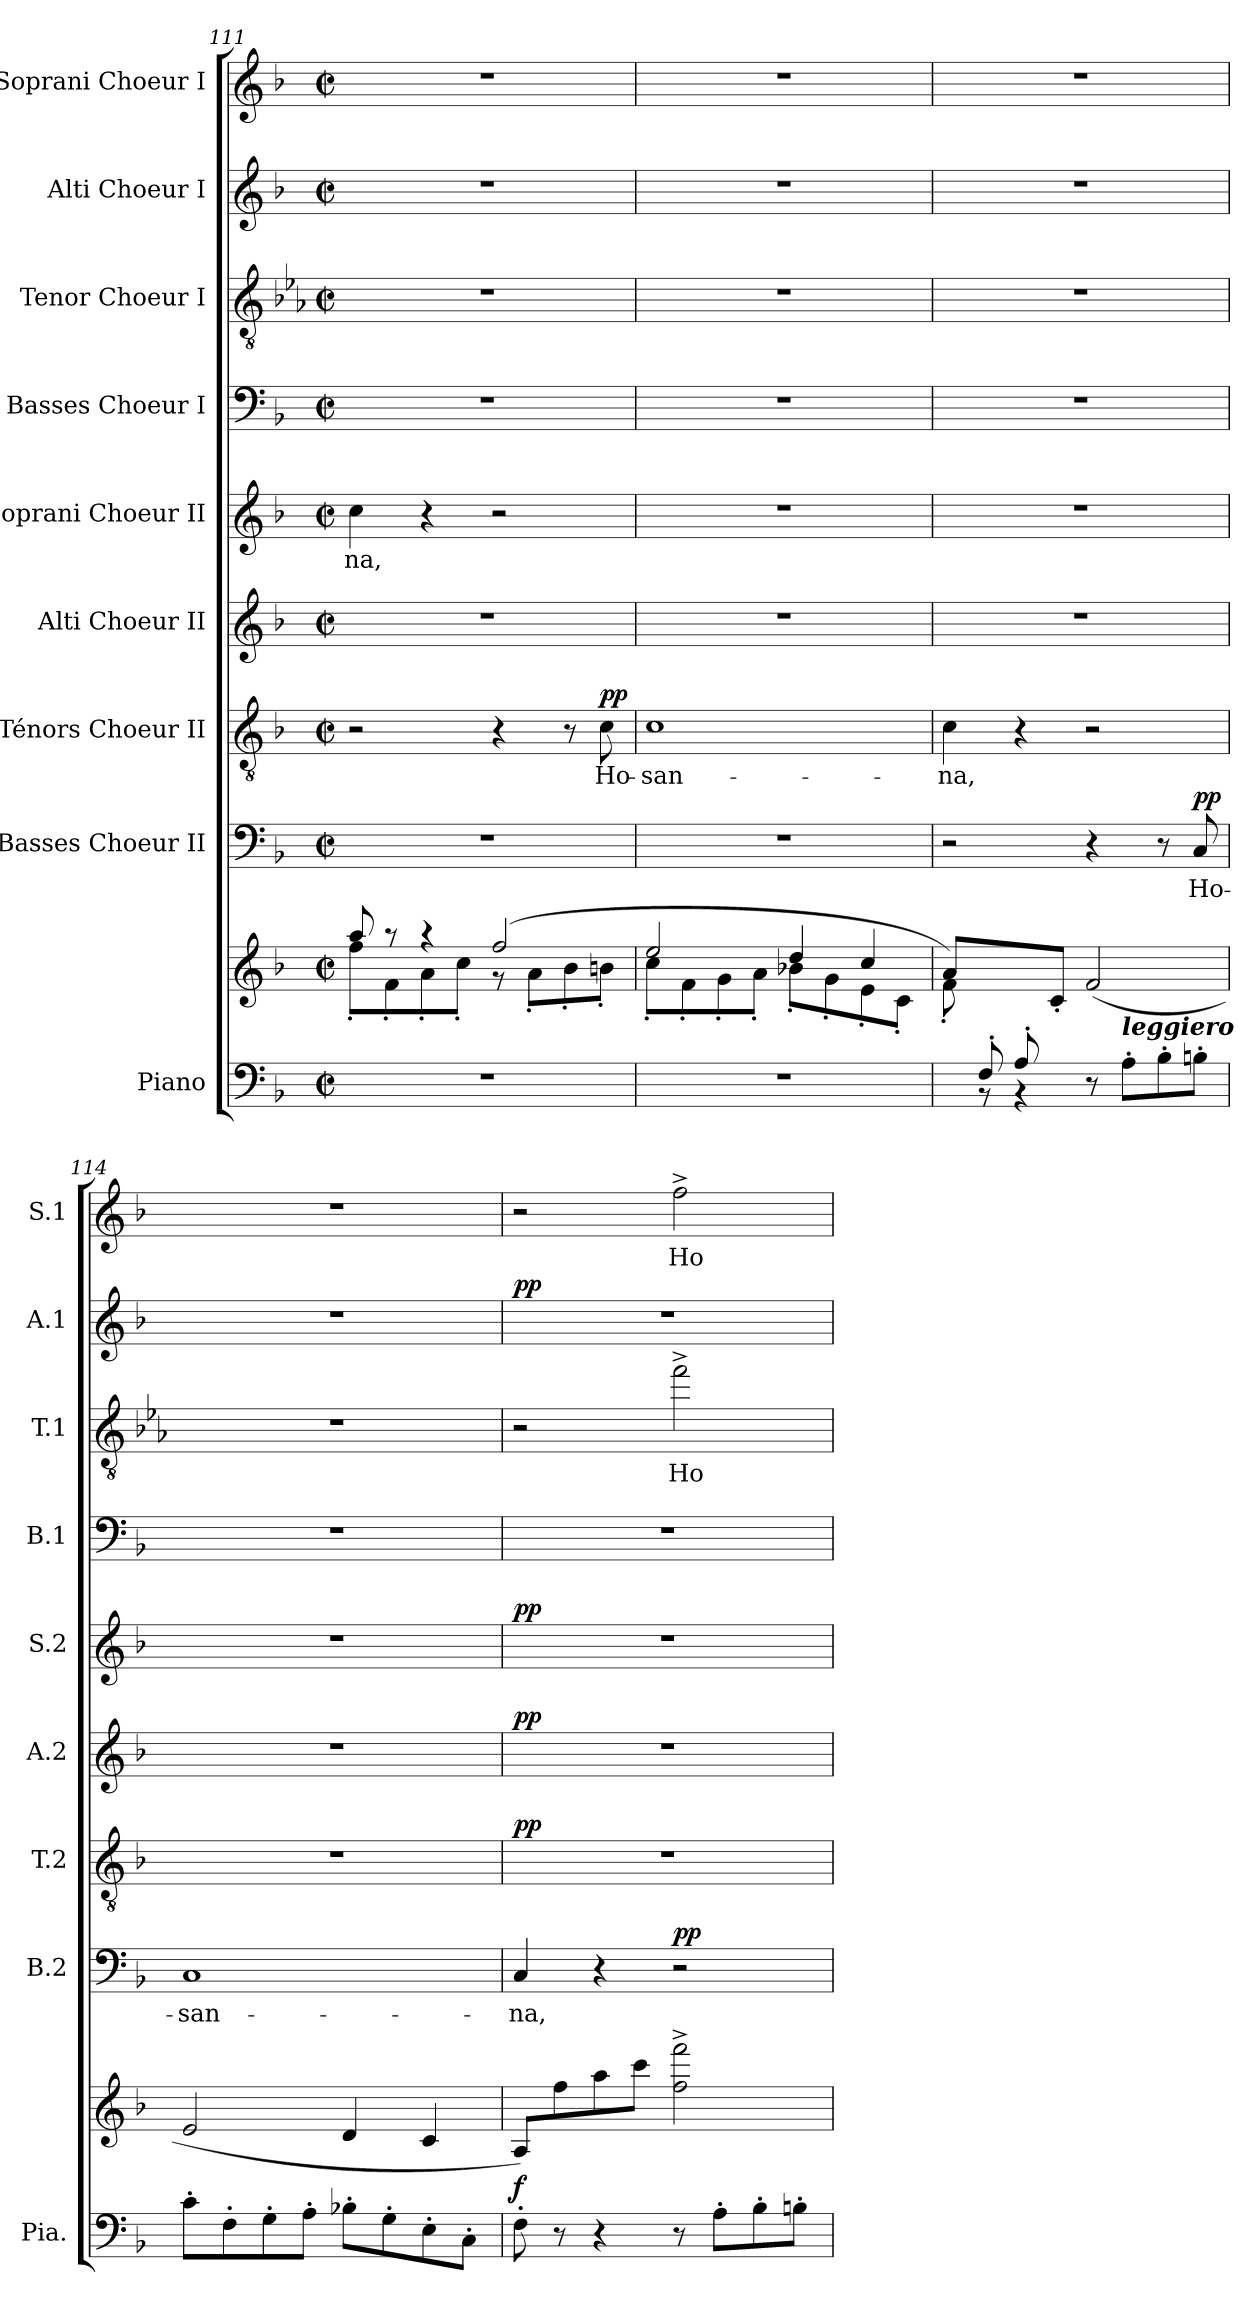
**kern	**kern	**dynam	**kern	**text	**dynam	**kern	**text	**dynam	**kern	**dynam	**kern	**text	**dynam	**kern	**dynam	**kern	**text	**dynam	**kern	**dynam	**kern	**text	**dynam
*part9	*part9	*part9	*part8	*part8	*part8	*part7	*part7	*part7	*part6	*part6	*part5	*part5	*part5	*part4	*part4	*part3	*part3	*part3	*part2	*part2	*part1	*part1	*part1
*staff10	*staff9	*staff9/10	*staff8	*staff8	*staff8	*staff7	*staff7	*staff7	*staff6	*staff6	*staff5	*staff5	*staff5	*staff4	*staff4	*staff3	*staff3	*staff3	*staff2	*staff2	*staff1	*staff1	*staff1
*I"Piano	*	*	*I"Basses Choeur II	*	*	*I"Ténors Choeur II	*	*	*I"Alti Choeur II	*	*I"Soprani Choeur II	*	*	*I"Basses Choeur I	*	*I"Tenor Choeur I	*	*	*I"Alti Choeur I	*	*I"Soprani Choeur I	*	*
*I'Pia.	*	*	*I'B.2	*	*	*I'T.2	*	*	*I'A.2	*	*I'S.2	*	*	*I'B.1	*	*I'T.1	*	*	*I'A.1	*	*I'S.1	*	*
*clefF4	*clefG2	*	*clefF4	*	*	*clefGv2	*	*	*clefG2	*	*clefG2	*	*	*clefF4	*	*clefGv2	*	*	*clefG2	*	*clefG2	*	*
*	*	*	*	*	*	*	*	*	*	*	*	*	*	*	*	*ITrd8c14	*	*	*	*	*	*	*
*k[b-]	*k[b-]	*	*k[b-]	*	*	*k[b-]	*	*	*k[b-]	*	*k[b-]	*	*	*k[b-]	*	*k[b-e-a-]	*	*	*k[b-]	*	*k[b-]	*	*
*M2/2	*M2/2	*	*M2/2	*	*	*M2/2	*	*	*M2/2	*	*M2/2	*	*	*M2/2	*	*M2/2	*	*	*M2/2	*	*M2/2	*	*
*met(c|)	*met(c|)	*	*met(c|)	*	*	*met(c|)	*	*	*met(c|)	*	*met(c|)	*	*	*met(c|)	*	*met(c|)	*	*	*met(c|)	*	*met(c|)	*	*
=111	=111	=111	=111	=111	=111	=111	=111	=111	=111	=111	=111	=111	=111	=111	=111	=111	=111	=111	=111	=111	=111	=111	=111
*	*^	*	*	*	*	*	*	*	*	*	*	*	*	*	*	*	*	*	*	*	*	*	*
1r	8aa/	8ff'\L	.	1r	.	.	2r	.	.	1r	.	4cc\	-na,	.	1r	.	1r	.	.	1r	.	1r	.	.
.	8r	8f'\	.	.	.	.	.	.	.	.	.	.	.	.	.	.	.	.	.	.	.	.	.	.
.	4r	8a'\	.	.	.	.	.	.	.	.	.	4r	.	.	.	.	.	.	.	.	.	.	.	.
.	.	8cc'\J	.	.	.	.	.	.	.	.	.	.	.	.	.	.	.	.	.	.	.	.	.	.
.	(2ff/	8r	.	.	.	.	4r	.	.	.	.	2r	.	.	.	.	.	.	.	.	.	.	.	.
.	.	8a'\L	.	.	.	.	.	.	.	.	.	.	.	.	.	.	.	.	.	.	.	.	.	.
.	.	8b-'\	.	.	.	.	8r	.	.	.	.	.	.	.	.	.	.	.	.	.	.	.	.	.
!	!	!	!	!	!	!	!	!	!LO:DY:a	!	!	!	!	!	!	!	!	!	!	!	!	!	!	!
.	.	8bn'\J	.	.	.	.	8ci\	Ho-	pp	.	.	.	.	.	.	.	.	.	.	.	.	.	.	.
!!LO:PB:g=z
=112	=112	=112	=112	=112	=112	=112	=112	=112	=112	=112	=112	=112	=112	=112	=112	=112	=112	=112	=112	=112	=112	=112	=112	=112
1r	2ee/	8cc'\L	.	1r	.	.	1ci	-san-	.	1r	.	1r	.	.	1r	.	1r	.	.	1r	.	1r	.	.
.	.	8f'\	.	.	.	.	.	.	.	.	.	.	.	.	.	.	.	.	.	.	.	.	.	.
.	.	8g'\	.	.	.	.	.	.	.	.	.	.	.	.	.	.	.	.	.	.	.	.	.	.
.	.	8a'\J	.	.	.	.	.	.	.	.	.	.	.	.	.	.	.	.	.	.	.	.	.	.
.	4dd/	8b-X'\L	.	.	.	.	.	.	.	.	.	.	.	.	.	.	.	.	.	.	.	.	.	.
.	.	8g'\	.	.	.	.	.	.	.	.	.	.	.	.	.	.	.	.	.	.	.	.	.	.
.	4cc/	8e'\	.	.	.	.	.	.	.	.	.	.	.	.	.	.	.	.	.	.	.	.	.	.
.	.	8c'\J	.	.	.	.	.	.	.	.	.	.	.	.	.	.	.	.	.	.	.	.	.	.
=113	=113	=113	=113	=113	=113	=113	=113	=113	=113	=113	=113	=113	=113	=113	=113	=113	=113	=113	=113	=113	=113	=113	=113	=113
*^	*	*	*	*	*	*	*	*	*	*	*	*	*	*	*	*	*	*	*	*	*	*	*	*
8ryy	8ryy	8a/L)	8f'\	.	2r	.	.	4ci\	-na,	.	1r	.	1r	.	.	1r	.	1r	.	.	1r	.	1r	.	.
8F'/	8rBB	4ryy	2..ryy	.	.	.	.	.	.	.	.	.	.	.	.	.	.	.	.	.	.	.	.	.	.
8A'/	4rBB	.	.	.	.	.	.	4r	.	.	.	.	.	.	.	.	.	.	.	.	.	.	.	.	.
2ryy	.	8c'/J	.	.	.	.	.	.	.	.	.	.	.	.	.	.	.	.	.	.	.	.	.	.	.
.	8r	(2f/	.	.	4r	.	.	2r	.	.	.	.	.	.	.	.	.	.	.	.	.	.	.	.	.
!	!LO:TX:a:Bi:t=leggiero	!	!	!	!	!	!	!	!	!	!	!	!	!	!	!	!	!	!	!	!	!	!	!	!
.	8A'\L	.	.	.	.	.	.	.	.	.	.	.	.	.	.	.	.	.	.	.	.	.	.	.	.
.	8B-'\	.	.	.	8r	.	.	.	.	.	.	.	.	.	.	.	.	.	.	.	.	.	.	.	.
!	!	!	!	!	!	!	!LO:DY:a	!	!	!	!	!	!	!	!	!	!	!	!	!	!	!	!	!	!
8ryy	8Bn'\J	.	.	.	8C/	Ho-	pp	.	.	.	.	.	.	.	.	.	.	.	.	.	.	.	.	.	.
*v	*v	*	*	*	*	*	*	*	*	*	*	*	*	*	*	*	*	*	*	*	*	*	*	*	*
*	*v	*v	*	*	*	*	*	*	*	*	*	*	*	*	*	*	*	*	*	*	*	*	*	*
=114	=114	=114	=114	=114	=114	=114	=114	=114	=114	=114	=114	=114	=114	=114	=114	=114	=114	=114	=114	=114	=114	=114	=114
8c'\L	2e/	.	1C	-san-	.	1r	.	.	1r	.	1r	.	.	1r	.	1r	.	.	1r	.	1r	.	.
8F'\	.	.	.	.	.	.	.	.	.	.	.	.	.	.	.	.	.	.	.	.	.	.	.
8G'\	.	.	.	.	.	.	.	.	.	.	.	.	.	.	.	.	.	.	.	.	.	.	.
8A'\J	.	.	.	.	.	.	.	.	.	.	.	.	.	.	.	.	.	.	.	.	.	.	.
8B-X'\L	4d/	.	.	.	.	.	.	.	.	.	.	.	.	.	.	.	.	.	.	.	.	.	.
8G'\	.	.	.	.	.	.	.	.	.	.	.	.	.	.	.	.	.	.	.	.	.	.	.
8E'\	4c/	.	.	.	.	.	.	.	.	.	.	.	.	.	.	.	.	.	.	.	.	.	.
8C'\J	.	.	.	.	.	.	.	.	.	.	.	.	.	.	.	.	.	.	.	.	.	.	.
=115	=115	=115	=115	=115	=115	=115	=115	=115	=115	=115	=115	=115	=115	=115	=115	=115	=115	=115	=115	=115	=115	=115	=115
!	!	!LO:DY:a=2	!	!	!	!	!	!LO:DY:a	!	!LO:DY:a	!	!	!LO:DY:a	!	!LO:DY:a	!	!	!	!	!	!	!	!
!	!	!	!	!	!	!	!	!	!	!	!	!	!	!	!LO:DY:n=1:a	!	!	!	!	!LO:DY:a	!	!	!
8F'\	8A/L)	f	4C/	-na,	.	1r	.	pp	1r	pp	1r	.	pp	1r	pp ff	2r	.	.	1r	pp	2r	.	.
8r	8ff\	.	.	.	.	.	.	.	.	.	.	.	.	.	.	.	.	.	.	.	.	.	.
4r	8aa\	.	4r	.	.	.	.	.	.	.	.	.	.	.	.	.	.	.	.	.	.	.	.
.	8ccc\J	.	.	.	.	.	.	.	.	.	.	.	.	.	.	.	.	.	.	.	.	.	.
!	!	!	!	!	!LO:DY:a	!	!	!	!	!	!	!	!	!	!	!	!	!LO:DY:a	!	!	!	!	!
!	!	!	!	!	!	!	!	!	!	!	!	!	!	!	!	!	!	!LO:DY:n=1:a	!	!	!	!	!LO:DY:a
!	!	!	!	!	!	!	!	!	!	!	!	!	!	!	!	!	!	!	!	!	!	!	!LO:DY:n=1:a
8r	2ff\^ 2fff\^	.	2r	.	pp	.	.	.	.	.	.	.	.	.	.	2f^i\	Ho-	pp ff	.	.	2ff^\	Ho-	pp ff
8A'\L	.	.	.	.	.	.	.	.	.	.	.	.	.	.	.	.	.	.	.	.	.	.	.
8B-'\	.	.	.	.	.	.	.	.	.	.	.	.	.	.	.	.	.	.	.	.	.	.	.
8Bn'\J	.	.	.	.	.	.	.	.	.	.	.	.	.	.	.	.	.	.	.	.	.	.	.
=	=	=	=	=	=	=	=	=	=	=	=	=	=	=	=	=	=	=	=	=	=	=	=
*-	*-	*-	*-	*-	*-	*-	*-	*-	*-	*-	*-	*-	*-	*-	*-	*-	*-	*-	*-	*-	*-	*-	*-
